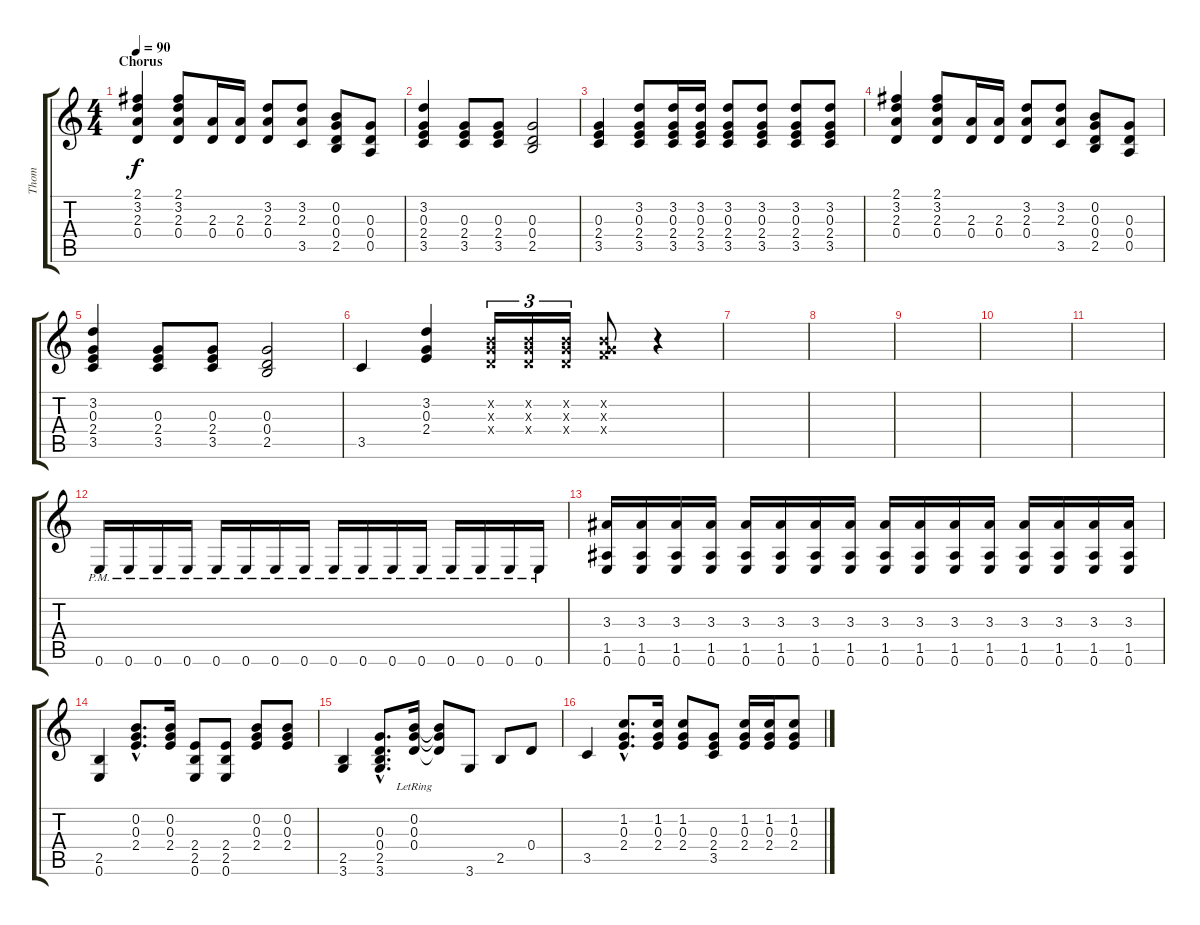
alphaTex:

\track ("Thom" "Thom") {instrument electricguitarjazz}
\staff {score tabs}
\tuning (E4 B3 G3 D3 A2 E2) {hide}
\ts (4 4)
\section ("" "Chorus")
\tempo 90
\clef g2
\ks c
(2.1 3.2 2.3 0.4).4{dy f} (2.1 3.2 2.3 0.4).8 (2.3 0.4).16 (2.3 0.4).16 (3.2 2.3 0.4).8 (3.2 2.3 3.5).8 (0.2 0.3 0.4 2.5).8 (0.3 0.4 0.5).8 |
(3.2 0.3 2.4 3.5).4 (0.3 2.4 3.5).8 (0.3 2.4 3.5).8 (0.3 0.4 2.5).2 |
(0.3 2.4 3.5).4 (3.2 0.3 2.4 3.5).8 (3.2 0.3 2.4 3.5).16 (3.2 0.3 2.4 3.5).16 (3.2 0.3 2.4 3.5).8 (3.2 0.3 2.4 3.5).8 (3.2 0.3 2.4 3.5).8 (3.2 0.3 2.4 3.5).8 |
(2.1 3.2 2.3 0.4).4 (2.1 3.2 2.3 0.4).8 (2.3 0.4).16 (2.3 0.4).16 (3.2 2.3 0.4).8 (3.2 2.3 3.5).8 (0.2 0.3 0.4 2.5).8 (0.3 0.4 0.5).8 |
(3.2 0.3 2.4 3.5).4 (0.3 2.4 3.5).8 (0.3 2.4 3.5).8 (0.3 0.4 2.5).2 |
3.5.4 (3.2 0.3 2.4).4 (0.2{x} 0.3{x} 0.4{x}).16{tu (3 2)} (0.2{x} 0.3{x} 0.4{x}).16{tu (3 2)} (0.2{x} 0.3{x} 0.4{x}).16{tu (3 2)} (0.2{x} 0.3{x} 3.4{x}).8 r.4 |
|
|
|
|
|
0.6{pm}.16 0.6{pm}.16 0.6{pm}.16 0.6{pm}.16 0.6{pm}.16 0.6{pm}.16 0.6{pm}.16 0.6{pm}.16 0.6{pm}.16 0.6{pm}.16 0.6{pm}.16 0.6{pm}.16 0.6{pm}.16 0.6{pm}.16 0.6{pm}.16 0.6{pm}.16 |
(3.3 1.5 0.6).16 (3.3 1.5 0.6).16 (3.3 1.5 0.6).16 (3.3 1.5 0.6).16 (3.3 1.5 0.6).16 (3.3 1.5 0.6).16 (3.3 1.5 0.6).16 (3.3 1.5 0.6).16 (3.3 1.5 0.6).16 (3.3 1.5 0.6).16 (3.3 1.5 0.6).16 (3.3 1.5 0.6).16 (3.3 1.5 0.6).16 (3.3 1.5 0.6).16 (3.3 1.5 0.6).16 (3.3 1.5 0.6).16 |
(2.5 0.6).4 (0.2{hac} 0.3{hac} 2.4{hac}).8{d} (0.2 0.3 2.4).16 (2.4 2.5 0.6).8 (2.4 2.5 0.6).8 (0.2 0.3 2.4).8 (0.2 0.3 2.4).8 |
(2.5 3.6).4 (0.3{hac} 0.4{hac} 2.5{hac} 3.6{hac}).8{d} (0.2{lr} 0.3{lr} 0.4{lr}).16 (0.2{t} 0.3{t} 0.4{t}).8 3.6.8 2.5.8 0.4.8 |
3.5.4 (1.2{hac} 0.3{hac} 2.4{hac}).8{d} (1.2 0.3 2.4).16 (1.2 0.3 2.4).8 (0.3 2.4 3.5).8 (1.2 0.3 2.4).16 (1.2 0.3 2.4).16 (1.2 0.3 2.4).8
